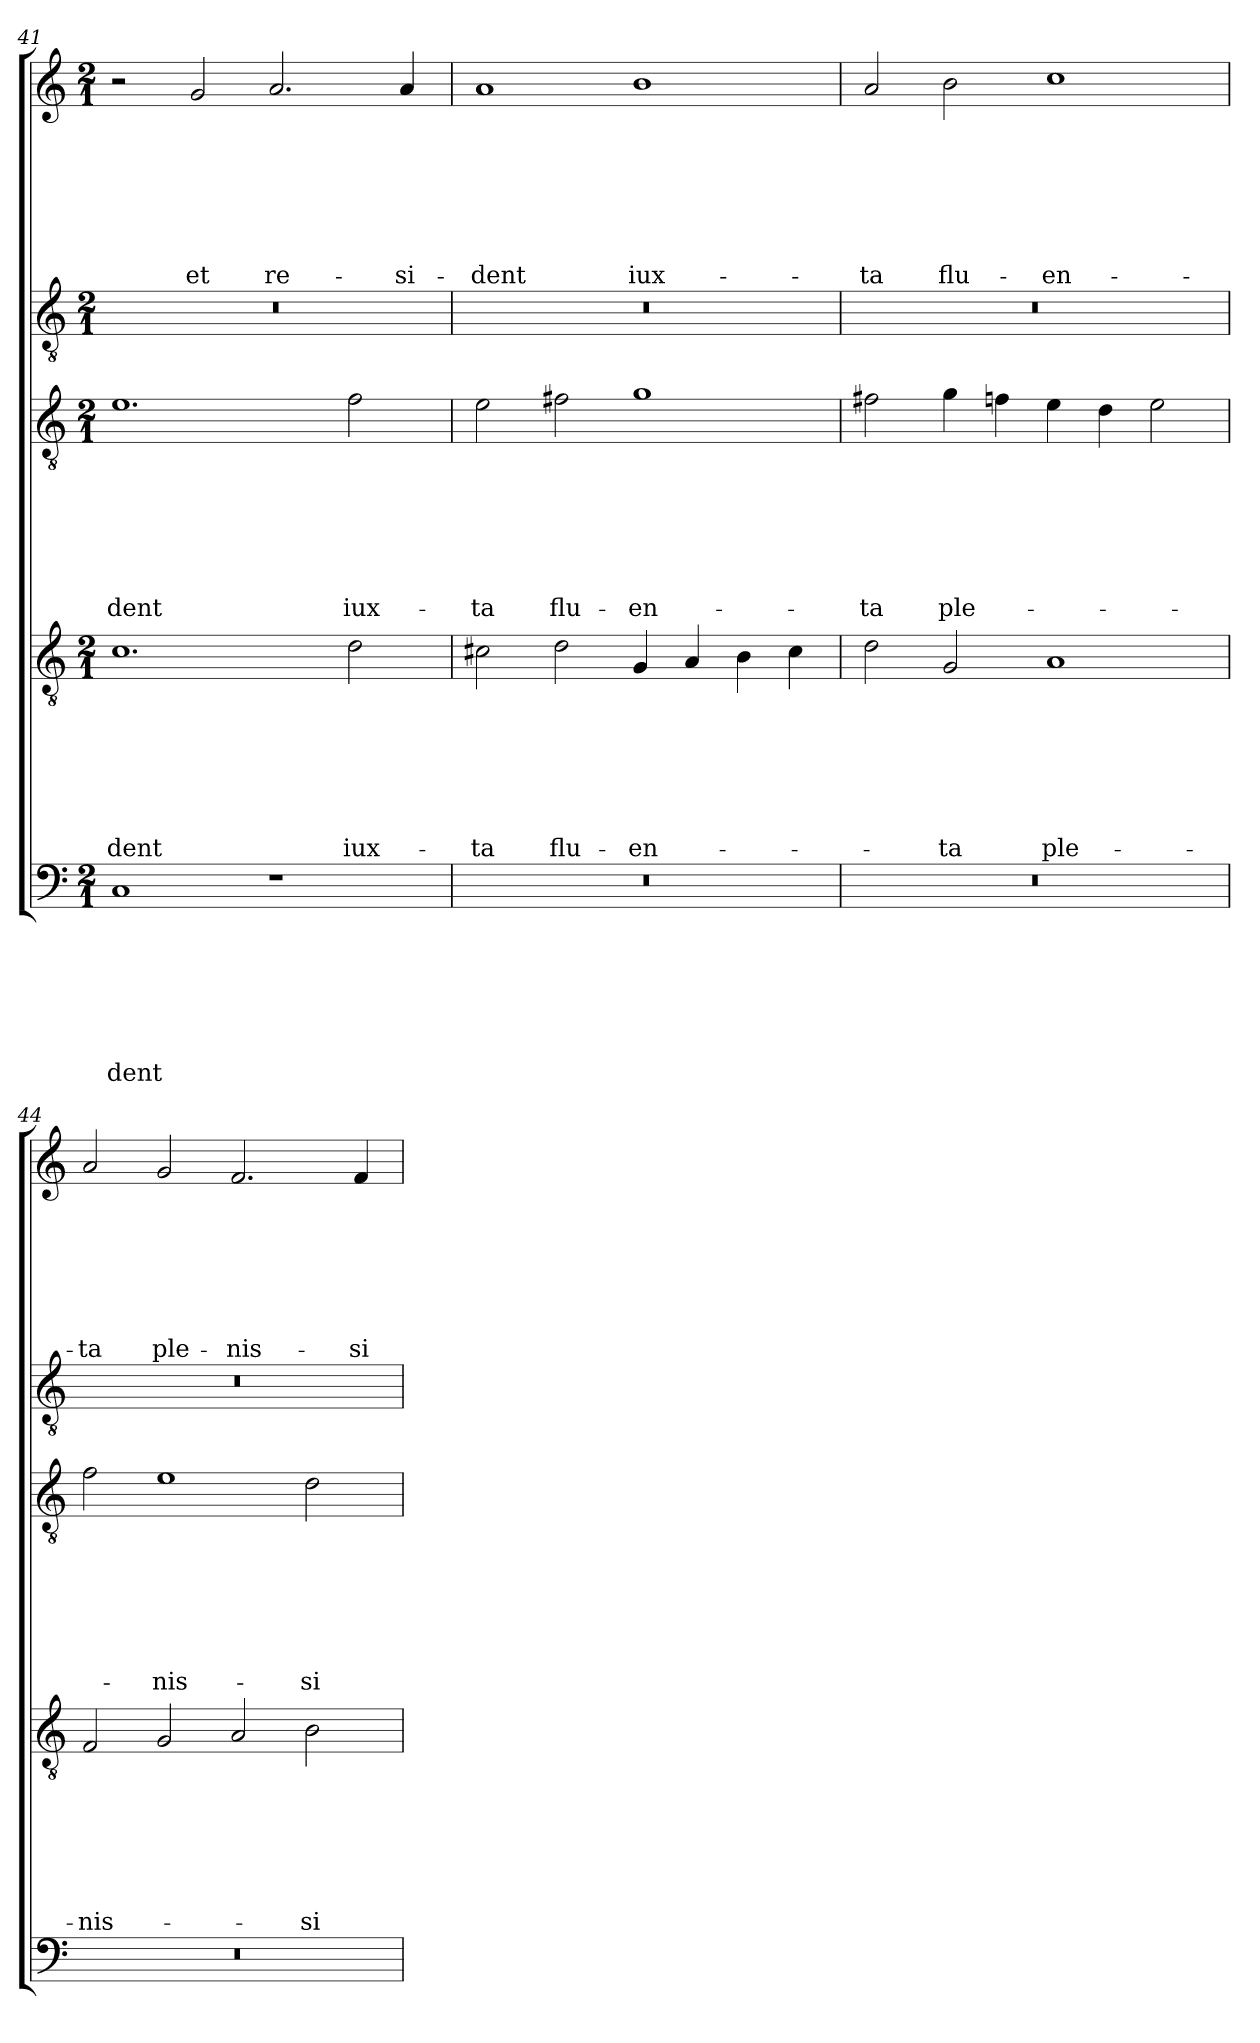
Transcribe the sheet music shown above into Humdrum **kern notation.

**kern	**text	**text	**text	**text	**text	**text	**text	**kern	**text	**text	**text	**text	**text	**text	**text	**kern	**text	**text	**text	**text	**text	**text	**text	**kern	**kern	**text	**text	**text	**text	**text	**text	**text
*part5	*part5	*part5	*part5	*part5	*part5	*part5	*part5	*part4	*part4	*part4	*part4	*part4	*part4	*part4	*part4	*part3	*part3	*part3	*part3	*part3	*part3	*part3	*part3	*part2	*part1	*part1	*part1	*part1	*part1	*part1	*part1	*part1
*staff5	*staff5	*staff5	*staff5	*staff5	*staff5	*staff5	*staff5	*staff4	*staff4	*staff4	*staff4	*staff4	*staff4	*staff4	*staff4	*staff3	*staff3	*staff3	*staff3	*staff3	*staff3	*staff3	*staff3	*staff2	*staff1	*staff1	*staff1	*staff1	*staff1	*staff1	*staff1	*staff1
*clefF4	*	*	*	*	*	*	*	*clefGv2	*	*	*	*	*	*	*	*clefGv2	*	*	*	*	*	*	*	*clefGv2	*clefG2	*	*	*	*	*	*	*
*k[]	*	*	*	*	*	*	*	*k[]	*	*	*	*	*	*	*	*k[]	*	*	*	*	*	*	*	*k[]	*k[]	*	*	*	*	*	*	*
*C:	*	*	*	*	*	*	*	*C:	*	*	*	*	*	*	*	*C:	*	*	*	*	*	*	*	*C:	*C:	*	*	*	*	*	*	*
*M2/1	*	*	*	*	*	*	*	*M2/1	*	*	*	*	*	*	*	*M2/1	*	*	*	*	*	*	*	*M2/1	*M2/1	*	*	*	*	*	*	*
=41	=41	=41	=41	=41	=41	=41	=41	=41	=41	=41	=41	=41	=41	=41	=41	=41	=41	=41	=41	=41	=41	=41	=41	=41	=41	=41	=41	=41	=41	=41	=41	=41
!	!	!	!	!	!	!	!LO:LY:b	!	!	!	!	!	!	!	!LO:LY:b	!	!	!	!	!	!	!	!LO:LY:b	!	!	!	!	!	!	!	!	!
1C	.	.	.	.	.	.	-dent	1.c	.	.	.	.	.	.	-dent	1.e	.	.	.	.	.	.	-dent	0r	2r	.	.	.	.	.	.	.
!	!	!	!	!	!	!	!	!	!	!	!	!	!	!	!	!	!	!	!	!	!	!	!	!	!	!	!	!	!	!	!	!LO:LY:b
.	.	.	.	.	.	.	.	.	.	.	.	.	.	.	.	.	.	.	.	.	.	.	.	.	2g/	.	.	.	.	.	.	et
!	!	!	!	!	!	!	!	!	!	!	!	!	!	!	!	!	!	!	!	!	!	!	!	!	!	!	!	!	!	!	!	!LO:LY:b
1r	.	.	.	.	.	.	.	.	.	.	.	.	.	.	.	.	.	.	.	.	.	.	.	.	2.a/	.	.	.	.	.	.	re-
!	!	!	!	!	!	!	!	!	!	!	!	!	!	!	!LO:LY:b	!	!	!	!	!	!	!	!LO:LY:b	!	!	!	!	!	!	!	!	!
.	.	.	.	.	.	.	.	2d\	.	.	.	.	.	.	iux-	2f\	.	.	.	.	.	.	iux-	.	.	.	.	.	.	.	.	.
!	!	!	!	!	!	!	!	!	!	!	!	!	!	!	!	!	!	!	!	!	!	!	!	!	!	!	!	!	!	!	!	!LO:LY:b
.	.	.	.	.	.	.	.	.	.	.	.	.	.	.	.	.	.	.	.	.	.	.	.	.	4a/	.	.	.	.	.	.	-si-
=42	=42	=42	=42	=42	=42	=42	=42	=42	=42	=42	=42	=42	=42	=42	=42	=42	=42	=42	=42	=42	=42	=42	=42	=42	=42	=42	=42	=42	=42	=42	=42	=42
!	!	!	!	!	!	!	!	!	!	!	!	!	!	!	!LO:LY:b	!	!	!	!	!	!	!	!LO:LY:b	!	!	!	!	!	!	!	!	!LO:LY:b
0r	.	.	.	.	.	.	.	2c#X\	.	.	.	.	.	.	-ta	2e\	.	.	.	.	.	.	-ta	0r	1a	.	.	.	.	.	.	-dent
!	!	!	!	!	!	!	!	!	!	!	!	!	!	!	!LO:LY:b	!	!	!	!	!	!	!	!LO:LY:b	!	!	!	!	!	!	!	!	!
.	.	.	.	.	.	.	.	2d\	.	.	.	.	.	.	flu-	2f#X\	.	.	.	.	.	.	flu-	.	.	.	.	.	.	.	.	.
!	!	!	!	!	!	!	!	!	!	!	!	!	!	!	!LO:LY:b	!	!	!	!	!	!	!	!LO:LY:b	!	!	!	!	!	!	!	!	!LO:LY:b
.	.	.	.	.	.	.	.	4G/	.	.	.	.	.	.	-en-	1g	.	.	.	.	.	.	-en-	.	1b	.	.	.	.	.	.	iux-
.	.	.	.	.	.	.	.	4A/	.	.	.	.	.	.	.	.	.	.	.	.	.	.	.	.	.	.	.	.	.	.	.	.
.	.	.	.	.	.	.	.	4B\	.	.	.	.	.	.	.	.	.	.	.	.	.	.	.	.	.	.	.	.	.	.	.	.
.	.	.	.	.	.	.	.	4c#\	.	.	.	.	.	.	.	.	.	.	.	.	.	.	.	.	.	.	.	.	.	.	.	.
=43	=43	=43	=43	=43	=43	=43	=43	=43	=43	=43	=43	=43	=43	=43	=43	=43	=43	=43	=43	=43	=43	=43	=43	=43	=43	=43	=43	=43	=43	=43	=43	=43
!	!	!	!	!	!	!	!	!	!	!	!	!	!	!	!	!	!	!	!	!	!	!	!LO:LY:b	!	!	!	!	!	!	!	!	!LO:LY:b
0r	.	.	.	.	.	.	.	2d\	.	.	.	.	.	.	.	2f#X\	.	.	.	.	.	.	-ta	0r	2a/	.	.	.	.	.	.	-ta
!	!	!	!	!	!	!	!	!	!	!	!	!	!	!	!LO:LY:b	!	!	!	!	!	!	!	!LO:LY:b	!	!	!	!	!	!	!	!	!LO:LY:b
.	.	.	.	.	.	.	.	2G/	.	.	.	.	.	.	-ta	4g\	.	.	.	.	.	.	ple-	.	2b\	.	.	.	.	.	.	flu-
.	.	.	.	.	.	.	.	.	.	.	.	.	.	.	.	4f\	.	.	.	.	.	.	.	.	.	.	.	.	.	.	.	.
!	!	!	!	!	!	!	!	!	!	!	!	!	!	!	!LO:LY:b	!	!	!	!	!	!	!	!	!	!	!	!	!	!	!	!	!LO:LY:b
.	.	.	.	.	.	.	.	1A	.	.	.	.	.	.	ple-	4e\	.	.	.	.	.	.	.	.	1cc	.	.	.	.	.	.	-en-
.	.	.	.	.	.	.	.	.	.	.	.	.	.	.	.	4d\	.	.	.	.	.	.	.	.	.	.	.	.	.	.	.	.
.	.	.	.	.	.	.	.	.	.	.	.	.	.	.	.	2e\	.	.	.	.	.	.	.	.	.	.	.	.	.	.	.	.
=44	=44	=44	=44	=44	=44	=44	=44	=44	=44	=44	=44	=44	=44	=44	=44	=44	=44	=44	=44	=44	=44	=44	=44	=44	=44	=44	=44	=44	=44	=44	=44	=44
!	!	!	!	!	!	!	!	!	!	!	!	!	!	!	!LO:LY:b	!	!	!	!	!	!	!	!	!	!	!	!	!	!	!	!	!LO:LY:b
0r	.	.	.	.	.	.	.	2F/	.	.	.	.	.	.	-nis-	2f\	.	.	.	.	.	.	.	0r	2a/	.	.	.	.	.	.	-ta
!	!	!	!	!	!	!	!	!	!	!	!	!	!	!	!	!	!	!	!	!	!	!	!LO:LY:b	!	!	!	!	!	!	!	!	!LO:LY:b
.	.	.	.	.	.	.	.	2G/	.	.	.	.	.	.	.	1e	.	.	.	.	.	.	-nis-	.	2g/	.	.	.	.	.	.	ple-
!	!	!	!	!	!	!	!	!	!	!	!	!	!	!	!	!	!	!	!	!	!	!	!	!	!	!	!	!	!	!	!	!LO:LY:b
.	.	.	.	.	.	.	.	2A/	.	.	.	.	.	.	.	.	.	.	.	.	.	.	.	.	2.f/	.	.	.	.	.	.	-nis-
!	!	!	!	!	!	!	!	!	!	!	!	!	!	!	!LO:LY:b	!	!	!	!	!	!	!	!LO:LY:b	!	!	!	!	!	!	!	!	!
.	.	.	.	.	.	.	.	2B\	.	.	.	.	.	.	-si-	2d\	.	.	.	.	.	.	-si-	.	.	.	.	.	.	.	.	.
!	!	!	!	!	!	!	!	!	!	!	!	!	!	!	!	!	!	!	!	!	!	!	!	!	!	!	!	!	!	!	!	!LO:LY:b
.	.	.	.	.	.	.	.	.	.	.	.	.	.	.	.	.	.	.	.	.	.	.	.	.	4f/	.	.	.	.	.	.	-si-
=	=	=	=	=	=	=	=	=	=	=	=	=	=	=	=	=	=	=	=	=	=	=	=	=	=	=	=	=	=	=	=	=
*-	*-	*-	*-	*-	*-	*-	*-	*-	*-	*-	*-	*-	*-	*-	*-	*-	*-	*-	*-	*-	*-	*-	*-	*-	*-	*-	*-	*-	*-	*-	*-	*-
